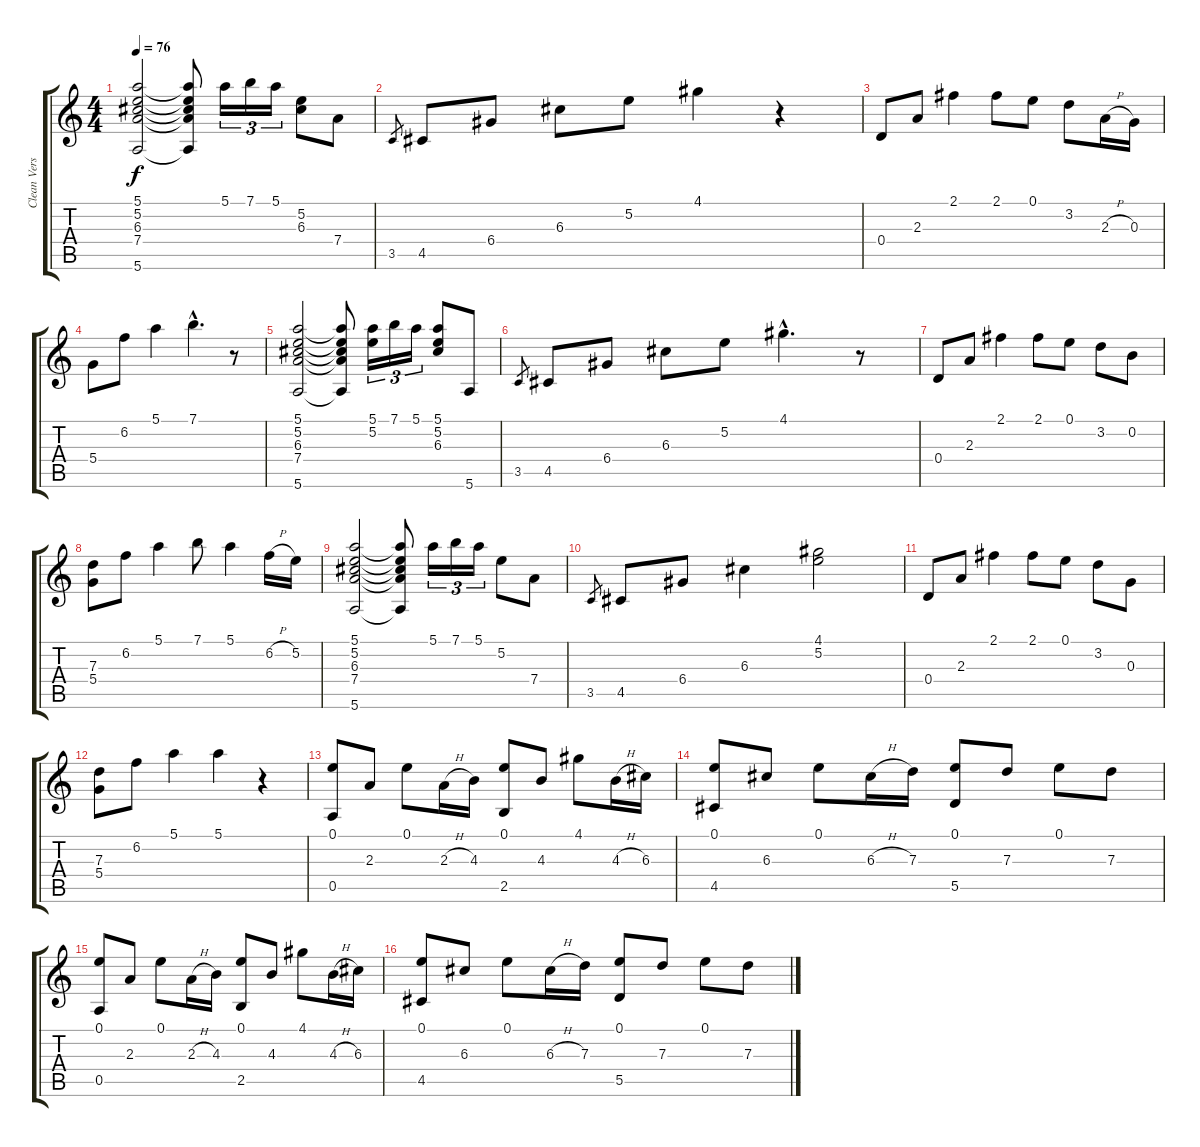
\track ("Clean Verse Guitar" "Clean Vers") {instrument electricguitarclean}
\staff {score tabs}
\tuning (E4 B3 G3 D3 A2 E2) {hide}
\ts (4 4)
\tempo 76
\clef g2
\ks c
(5.1 5.2 6.3 7.4 5.6).2{dy f instrument electricguitarclean} (5.1{t} 5.2{t} 6.3{t} 7.4{t} 5.6{t}).8 5.1.16{tu (3 2)} 7.1.16{tu (3 2)} 5.1.16{tu (3 2)} (5.2 6.3).8 7.4.8 |
3.5.8{gr} 4.5.8 6.4.8 6.3.8 5.2.8 4.1.4 r.4 |
0.4.8 2.3.8 2.1.4 2.1.8 0.1.8 3.2.8 2.3{h}.16 0.3.16 |
5.4.8 6.2.8 5.1.4 7.1{hac}.4{d} r.8 |
(5.1 5.2 6.3 7.4 5.6).2 (5.1{t} 5.2{t} 6.3{t} 7.4{t} 5.6{t}).8 (5.1 5.2).16{tu (3 2)} 7.1.16{tu (3 2)} 5.1.16{tu (3 2)} (5.1 5.2 6.3).8 5.6.8 |
3.5.8{gr} 4.5.8 6.4.8 6.3.8 5.2.8 4.1{hac}.4{d} r.8 |
0.4.8 2.3.8 2.1.4 2.1.8 0.1.8 3.2.8 0.2.8 |
(7.3 5.4).8 6.2.8 5.1.4 7.1.8 5.1.4 6.2{h}.16 5.2.16 |
(5.1 5.2 6.3 7.4 5.6).2 (5.1{t} 5.2{t} 6.3{t} 7.4{t} 5.6{t}).8 5.1.16{tu (3 2)} 7.1.16{tu (3 2)} 5.1.16{tu (3 2)} 5.2.8 7.4.8 |
3.5.8{gr} 4.5.8 6.4.8 6.3.4 (4.1 5.2).2 |
0.4.8 2.3.8 2.1.4 2.1.8 0.1.8 3.2.8 0.3.8 |
(7.3 5.4).8 6.2.8 5.1.4 5.1.4 r.4 |
(0.1 0.5).8 2.3.8 0.1.8 2.3{h}.16 4.3.16 (0.1 2.5).8 4.3.8 4.1.8 4.3{h}.16 6.3.16 |
(0.1 4.5).8 6.3.8 0.1.8 6.3{h}.16 7.3.16 (0.1 5.5).8 7.3.8 0.1.8 7.3.8 |
(0.1 0.5).8 2.3.8 0.1.8 2.3{h}.16 4.3.16 (0.1 2.5).8 4.3.8 4.1.8 4.3{h}.16 6.3.16 |
(0.1 4.5).8 6.3.8 0.1.8 6.3{h}.16 7.3.16 (0.1 5.5).8 7.3.8 0.1.8 7.3{ss}.8
